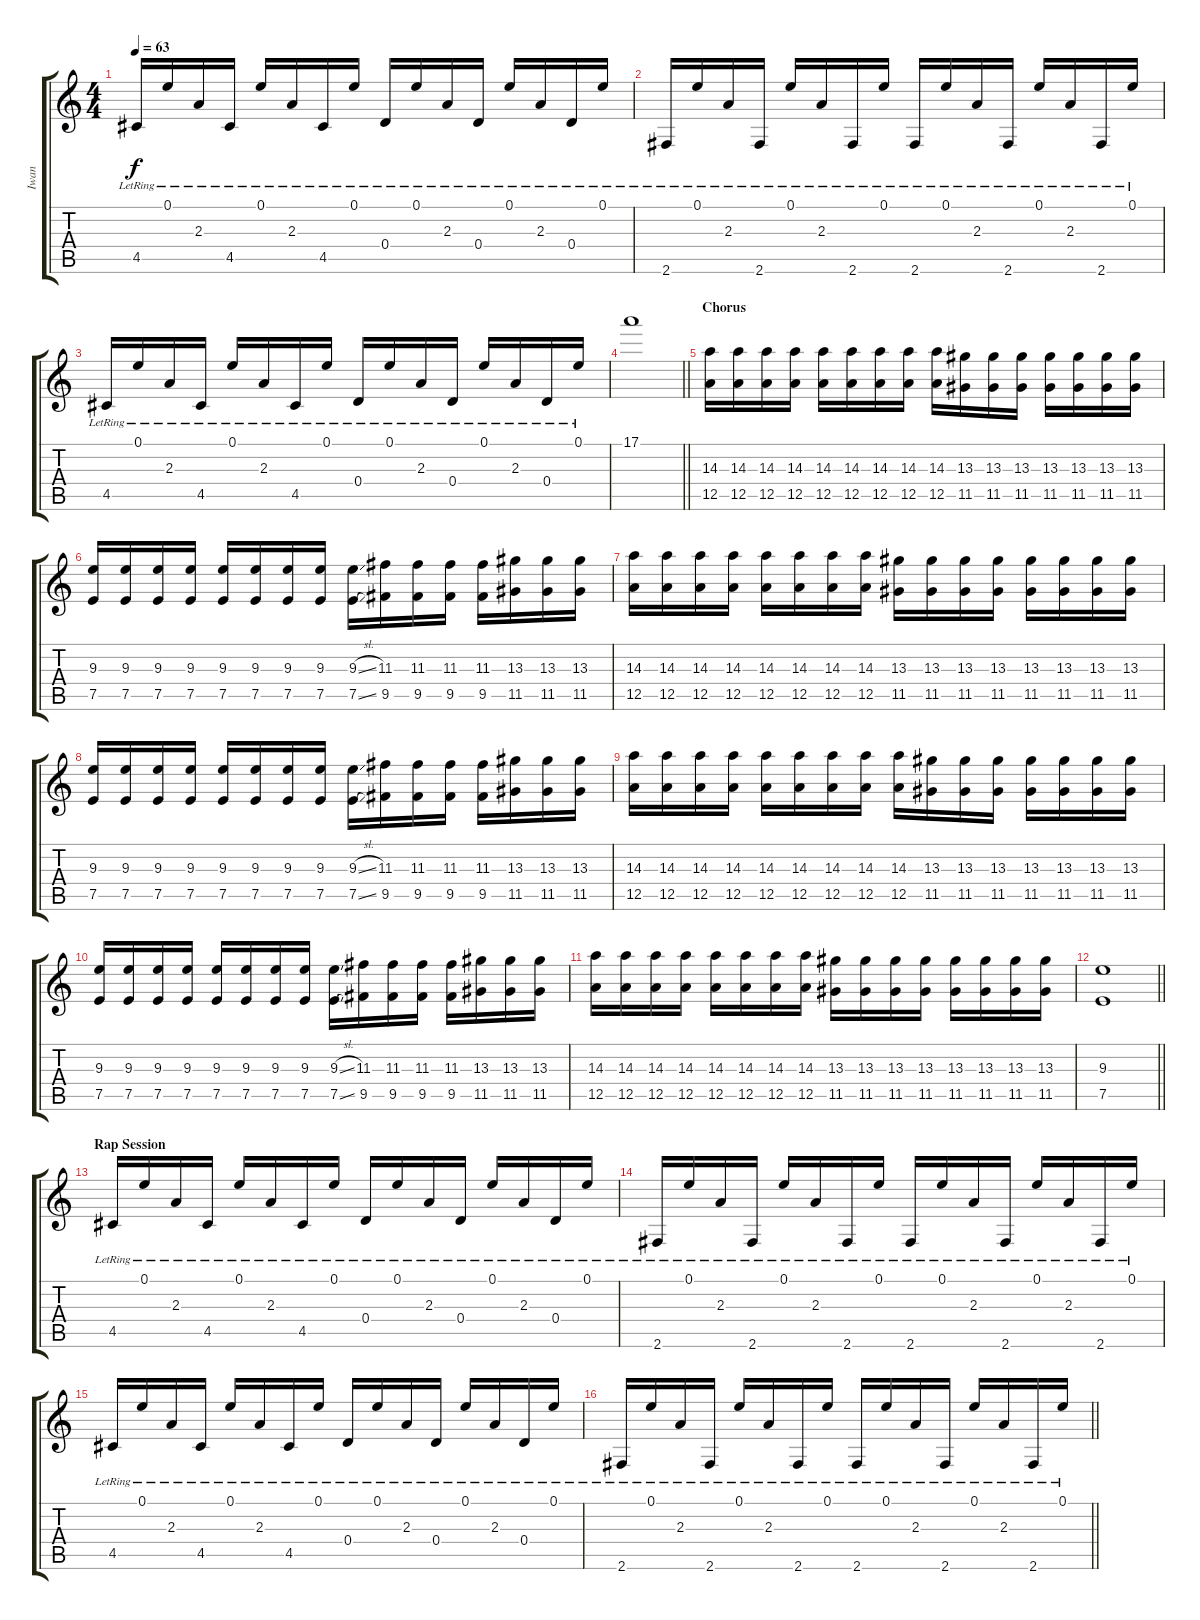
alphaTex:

\track ("Iwan" "Iwan") {instrument overdrivenguitar}
\staff {score tabs}
\tuning (E4 B3 G3 D3 A2 E2) {hide}
\ts (4 4)
\tempo 63
\clef g2
\ks c
4.5{lr}.16{dy f} 0.1{lr}.16 2.3{lr}.16 4.5{lr}.16 0.1{lr}.16 2.3{lr}.16 4.5{lr}.16 0.1{lr}.16 0.4{lr}.16 0.1{lr}.16 2.3{lr}.16 0.4{lr}.16 0.1{lr}.16 2.3{lr}.16 0.4{lr}.16 0.1{lr}.16 |
2.6{lr}.16 0.1{lr}.16 2.3{lr}.16 2.6{lr}.16 0.1{lr}.16 2.3{lr}.16 2.6{lr}.16 0.1{lr}.16 2.6{lr}.16 0.1{lr}.16 2.3{lr}.16 2.6{lr}.16 0.1{lr}.16 2.3{lr}.16 2.6{lr}.16 0.1{lr}.16 |
4.5{lr}.16 0.1{lr}.16 2.3{lr}.16 4.5{lr}.16 0.1{lr}.16 2.3{lr}.16 4.5{lr}.16 0.1{lr}.16 0.4{lr}.16 0.1{lr}.16 2.3{lr}.16 0.4{lr}.16 0.1{lr}.16 2.3{lr}.16 0.4{lr}.16 0.1{lr}.16 |
\barLineRight lightlight
17.1.1{volume 5 instrument overdrivenguitar} |
\section ("" "Chorus")
(14.3 12.5).16{volume 12 instrument overdrivenguitar} (14.3 12.5).16 (14.3 12.5).16 (14.3 12.5).16 (14.3 12.5).16 (14.3 12.5).16 (14.3 12.5).16 (14.3 12.5).16 (14.3 12.5).16 (13.3 11.5).16 (13.3 11.5).16 (13.3 11.5).16 (13.3 11.5).16 (13.3 11.5).16 (13.3 11.5).16 (13.3 11.5).16 |
(9.3 7.5).16 (9.3 7.5).16 (9.3 7.5).16 (9.3 7.5).16 (9.3 7.5).16 (9.3 7.5).16 (9.3 7.5).16 (9.3 7.5).16 (9.3{sl} 7.5{sl}).16 (11.3 9.5).16 (11.3 9.5).16 (11.3 9.5).16 (11.3 9.5).16 (13.3 11.5).16 (13.3 11.5).16 (13.3 11.5).16 |
(14.3 12.5).16 (14.3 12.5).16 (14.3 12.5).16 (14.3 12.5).16 (14.3 12.5).16 (14.3 12.5).16 (14.3 12.5).16 (14.3 12.5).16 (13.3 11.5).16 (13.3 11.5).16 (13.3 11.5).16 (13.3 11.5).16 (13.3 11.5).16 (13.3 11.5).16 (13.3 11.5).16 (13.3 11.5).16 |
(9.3 7.5).16 (9.3 7.5).16 (9.3 7.5).16 (9.3 7.5).16 (9.3 7.5).16 (9.3 7.5).16 (9.3 7.5).16 (9.3 7.5).16 (9.3{sl} 7.5{sl}).16 (11.3 9.5).16 (11.3 9.5).16 (11.3 9.5).16 (11.3 9.5).16 (13.3 11.5).16 (13.3 11.5).16 (13.3 11.5).16 |
(14.3 12.5).16 (14.3 12.5).16 (14.3 12.5).16 (14.3 12.5).16 (14.3 12.5).16 (14.3 12.5).16 (14.3 12.5).16 (14.3 12.5).16 (14.3 12.5).16 (13.3 11.5).16 (13.3 11.5).16 (13.3 11.5).16 (13.3 11.5).16 (13.3 11.5).16 (13.3 11.5).16 (13.3 11.5).16 |
(9.3 7.5).16 (9.3 7.5).16 (9.3 7.5).16 (9.3 7.5).16 (9.3 7.5).16 (9.3 7.5).16 (9.3 7.5).16 (9.3 7.5).16 (9.3{sl} 7.5{sl}).16 (11.3 9.5).16 (11.3 9.5).16 (11.3 9.5).16 (11.3 9.5).16 (13.3 11.5).16 (13.3 11.5).16 (13.3 11.5).16 |
(14.3 12.5).16 (14.3 12.5).16 (14.3 12.5).16 (14.3 12.5).16 (14.3 12.5).16 (14.3 12.5).16 (14.3 12.5).16 (14.3 12.5).16 (13.3 11.5).16 (13.3 11.5).16 (13.3 11.5).16 (13.3 11.5).16 (13.3 11.5).16 (13.3 11.5).16 (13.3 11.5).16 (13.3 11.5).16 |
\barLineRight lightlight
(9.3 7.5).1{volume 0} |
\section ("" "Rap Session")
4.5{lr}.16{volume 14 instrument electricguitarjazz} 0.1{lr}.16 2.3{lr}.16 4.5{lr}.16 0.1{lr}.16 2.3{lr}.16 4.5{lr}.16 0.1{lr}.16 0.4{lr}.16 0.1{lr}.16 2.3{lr}.16 0.4{lr}.16 0.1{lr}.16 2.3{lr}.16 0.4{lr}.16 0.1{lr}.16 |
2.6{lr}.16 0.1{lr}.16 2.3{lr}.16 2.6{lr}.16 0.1{lr}.16 2.3{lr}.16 2.6{lr}.16 0.1{lr}.16 2.6{lr}.16 0.1{lr}.16 2.3{lr}.16 2.6{lr}.16 0.1{lr}.16 2.3{lr}.16 2.6{lr}.16 0.1{lr}.16 |
4.5{lr}.16 0.1{lr}.16 2.3{lr}.16 4.5{lr}.16 0.1{lr}.16 2.3{lr}.16 4.5{lr}.16 0.1{lr}.16 0.4{lr}.16 0.1{lr}.16 2.3{lr}.16 0.4{lr}.16 0.1{lr}.16 2.3{lr}.16 0.4{lr}.16 0.1{lr}.16 |
\barLineRight lightlight
2.6{lr}.16 0.1{lr}.16 2.3{lr}.16 2.6{lr}.16 0.1{lr}.16 2.3{lr}.16 2.6{lr}.16 0.1{lr}.16 2.6{lr}.16 0.1{lr}.16 2.3{lr}.16 2.6{lr}.16 0.1{lr}.16 2.3{lr}.16 2.6{lr}.16 0.1{lr}.16
